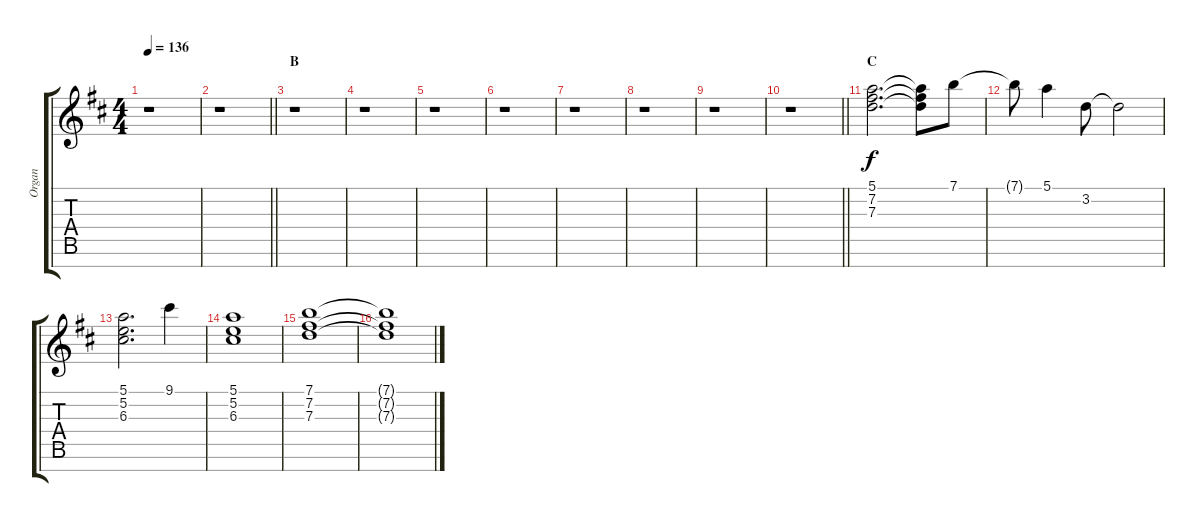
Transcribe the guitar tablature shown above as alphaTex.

\track ("Organ" "Organ") {instrument rockorgan}
\staff {score tabs}
\tuning (E5 B4 G4 D4 A3 E3 B2) {hide}
\ts (4 4)
\tempo 136
\clef g2
\ks d
r.1{dy f} |
\barLineRight lightlight
r.1 |
\section ("" "B")
r.1 |
r.1 |
r.1 |
r.1 |
r.1 |
r.1 |
r.1 |
\barLineRight lightlight
r.1 |
\section ("" "C")
(5.1 7.2 7.3).2{d} (5.1{t} 7.2{t} 7.3{t}).8 7.1.8 |
7.1{t}.8 5.1.4 3.2.8 3.2{t}.2 |
(5.1 5.2 6.3).2{d} 9.1.4 |
(5.1 5.2 6.3).1 |
(7.1 7.2 7.3).1 |
(7.1{t} 7.2{t} 7.3{t}).1
